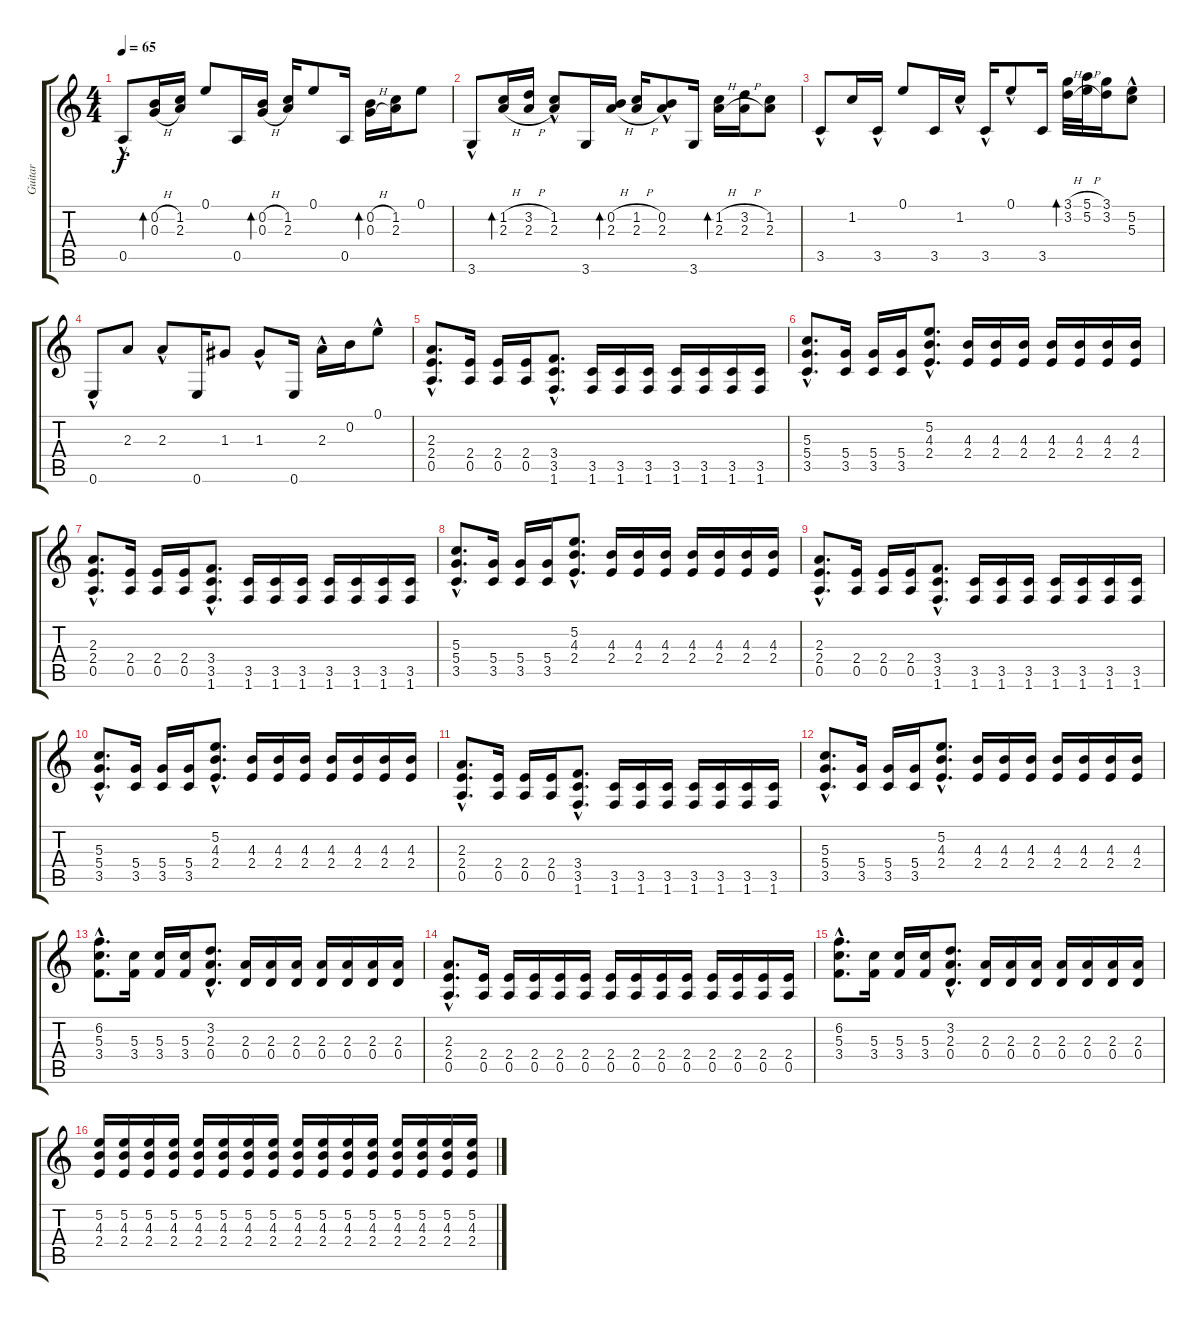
\track ("Guitar" "Guitar") {instrument electricguitarclean}
\staff {score tabs}
\tuning (E4 B3 G3 D3 A2 E2) {hide}
\ts (4 4)
\tempo 65
\clef g2
\ks c
0.5{hac}.8{dy f} (0.2{h} 0.3{h}).16{bd 60} (1.2 2.3).16 0.1.8 0.5.16 (0.2{h} 0.3{h}).16{bd 60} (1.2 2.3).16 0.1.8 0.5.16 (0.2{h} 0.3{h}).16{bd 60} (1.2 2.3).16 0.1.8 |
3.6{hac}.8 (1.2{h} 2.3{h}).16{bd 60} (3.2{h} 2.3{h}).16 (1.2{hac} 2.3{hac}).8 3.6.16 (0.2{h} 2.3{h}).16{bd 60} (1.2{h} 2.3{h}).16 (0.2{hac} 2.3{hac}).8 3.6.16 (1.2{h} 2.3{h}).16{bd 60} (3.2{h} 2.3{h}).16 (1.2 2.3).8 |
3.5{hac}.8 1.2.16 3.5{hac}.16 0.1.8 3.5.16 1.2{hac}.16 3.5{hac}.16 0.1{hac}.8 3.5.16 (3.1{h} 3.2{h}).32{bd 60} (5.1{h} 5.2{h}).32 (3.1 3.2).16 (5.2{hac} 5.3).8 |
0.6{hac}.8 2.3.8 2.3{hac}.8 0.6.16 1.3.8 1.3{hac}.8 0.6.16 2.3{hac}.16 0.2.16 0.1{hac}.8 |
(2.3{hac} 2.4{hac} 0.5{hac}).8{d instrument distortionguitar} (2.4 0.5).16 (2.4 0.5).16 (2.4 0.5).16 (3.4{hac} 3.5{hac} 1.6{hac}).8{d} (3.5 1.6).16 (3.5 1.6).16 (3.5 1.6).16 (3.5 1.6).16 (3.5 1.6).16 (3.5 1.6).16 (3.5 1.6).16 |
(5.3{hac} 5.4{hac} 3.5{hac}).8{d} (5.4 3.5).16 (5.4 3.5).16 (5.4 3.5).16 (5.2{hac} 4.3{hac} 2.4{hac}).8{d} (4.3 2.4).16 (4.3 2.4).16 (4.3 2.4).16 (4.3 2.4).16 (4.3 2.4).16 (4.3 2.4).16 (4.3 2.4).16 |
(2.3{hac} 2.4{hac} 0.5{hac}).8{d} (2.4 0.5).16 (2.4 0.5).16 (2.4 0.5).16 (3.4{hac} 3.5{hac} 1.6{hac}).8{d} (3.5 1.6).16 (3.5 1.6).16 (3.5 1.6).16 (3.5 1.6).16 (3.5 1.6).16 (3.5 1.6).16 (3.5 1.6).16 |
(5.3{hac} 5.4{hac} 3.5{hac}).8{d} (5.4 3.5).16 (5.4 3.5).16 (5.4 3.5).16 (5.2{hac} 4.3{hac} 2.4{hac}).8{d} (4.3 2.4).16 (4.3 2.4).16 (4.3 2.4).16 (4.3 2.4).16 (4.3 2.4).16 (4.3 2.4).16 (4.3 2.4).16 |
(2.3{hac} 2.4{hac} 0.5{hac}).8{d} (2.4 0.5).16 (2.4 0.5).16 (2.4 0.5).16 (3.4{hac} 3.5{hac} 1.6{hac}).8{d} (3.5 1.6).16 (3.5 1.6).16 (3.5 1.6).16 (3.5 1.6).16 (3.5 1.6).16 (3.5 1.6).16 (3.5 1.6).16 |
(5.3{hac} 5.4{hac} 3.5{hac}).8{d} (5.4 3.5).16 (5.4 3.5).16 (5.4 3.5).16 (5.2{hac} 4.3{hac} 2.4{hac}).8{d} (4.3 2.4).16 (4.3 2.4).16 (4.3 2.4).16 (4.3 2.4).16 (4.3 2.4).16 (4.3 2.4).16 (4.3 2.4).16 |
(2.3{hac} 2.4{hac} 0.5{hac}).8{d} (2.4 0.5).16 (2.4 0.5).16 (2.4 0.5).16 (3.4{hac} 3.5{hac} 1.6{hac}).8{d} (3.5 1.6).16 (3.5 1.6).16 (3.5 1.6).16 (3.5 1.6).16 (3.5 1.6).16 (3.5 1.6).16 (3.5 1.6).16 |
(5.3{hac} 5.4{hac} 3.5{hac}).8{d} (5.4 3.5).16 (5.4 3.5).16 (5.4 3.5).16 (5.2{hac} 4.3{hac} 2.4{hac}).8{d} (4.3 2.4).16 (4.3 2.4).16 (4.3 2.4).16 (4.3 2.4).16 (4.3 2.4).16 (4.3 2.4).16 (4.3 2.4).16 |
(6.2{hac} 5.3{hac} 3.4{hac}).8{d} (5.3 3.4).16 (5.3 3.4).16 (5.3 3.4).16 (3.2{hac} 2.3{hac} 0.4{hac}).8{d} (2.3 0.4).16 (2.3 0.4).16 (2.3 0.4).16 (2.3 0.4).16 (2.3 0.4).16 (2.3 0.4).16 (2.3 0.4).16 |
(2.3{hac} 2.4{hac} 0.5{hac}).8{d} (2.4 0.5).16 (2.4 0.5).16 (2.4 0.5).16 (2.4 0.5).16 (2.4 0.5).16 (2.4 0.5).16 (2.4 0.5).16 (2.4 0.5).16 (2.4 0.5).16 (2.4 0.5).16 (2.4 0.5).16 (2.4 0.5).16 (2.4 0.5).16 |
(6.2{hac} 5.3{hac} 3.4{hac}).8{d} (5.3 3.4).16 (5.3 3.4).16 (5.3 3.4).16 (3.2{hac} 2.3{hac} 0.4{hac}).8{d} (2.3 0.4).16 (2.3 0.4).16 (2.3 0.4).16 (2.3 0.4).16 (2.3 0.4).16 (2.3 0.4).16 (2.3 0.4).16 |
(5.2 4.3 2.4).16 (5.2 4.3 2.4).16 (5.2 4.3 2.4).16 (5.2 4.3 2.4).16 (5.2 4.3 2.4).16 (5.2 4.3 2.4).16 (5.2 4.3 2.4).16 (5.2 4.3 2.4).16 (5.2 4.3 2.4).16 (5.2 4.3 2.4).16 (5.2 4.3 2.4).16 (5.2 4.3 2.4).16 (5.2 4.3 2.4).16 (5.2 4.3 2.4).16 (5.2 4.3 2.4).16 (5.2 4.3 2.4).16
